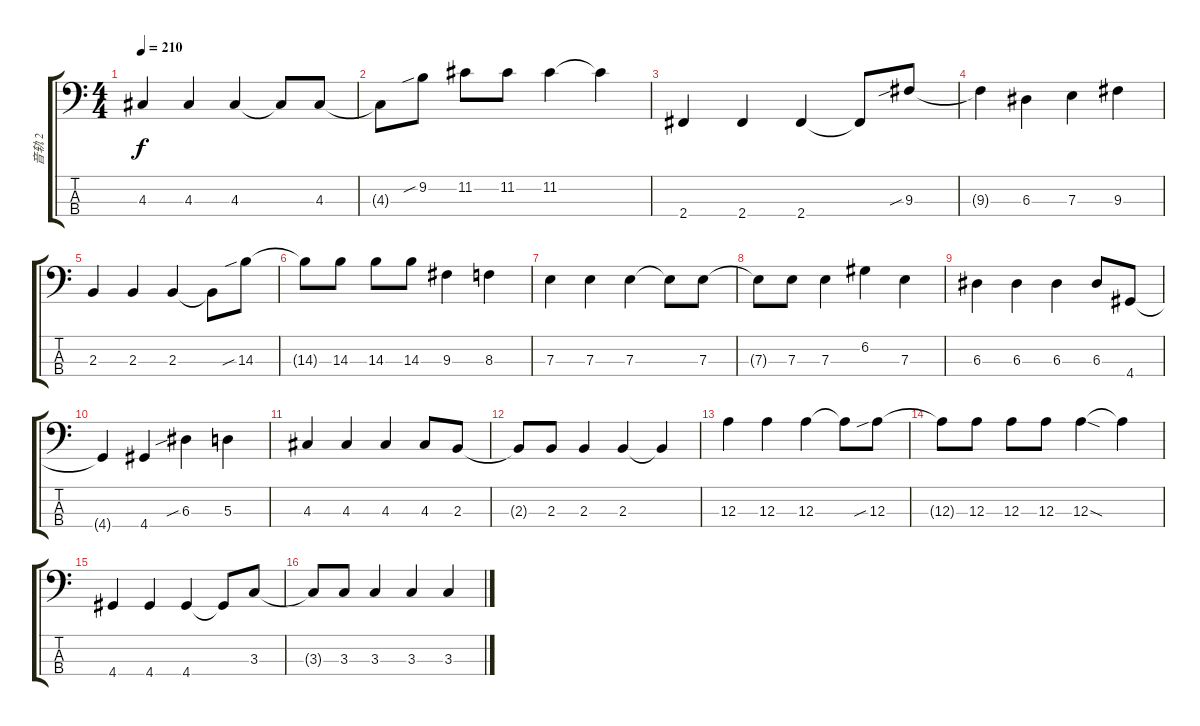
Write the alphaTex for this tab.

\track ("音轨 2" "音轨 2") {instrument electricbassfinger}
\staff {score tabs}
\tuning (G2 D2 A1 E1) {hide}
\ts (4 4)
\tempo 210
\clef f4
\ks c
4.3.4{dy f} 4.3.4 4.3.4 4.3{t}.8 4.3.8 |
4.3{t}.8 9.2{sib}.8 11.2.8 11.2.8 11.2.4 11.2{t}.4 |
2.4.4 2.4.4 2.4.4 2.4{t}.8 9.3{sib}.8 |
9.3{t}.4 6.3.4 7.3.4 9.3.4 |
2.3.4 2.3.4 2.3.4 2.3{t}.8 14.3{sib}.8 |
14.3{t}.8 14.3.8 14.3.8 14.3.8 9.3.4 8.3.4 |
7.3.4 7.3.4 7.3.4 7.3{t}.8 7.3.8 |
7.3{t}.8 7.3.8 7.3.4 6.2.4 7.3.4 |
6.3.4 6.3.4 6.3.4 6.3.8 4.4.8 |
4.4{t}.4 4.4.4 6.3{sib}.4 5.3.4 |
4.3.4 4.3.4 4.3.4 4.3.8 2.3.8 |
2.3{t}.8 2.3.8 2.3.4 2.3.4 2.3{t}.4 |
12.3.4 12.3.4 12.3.4 12.3{t}.8 12.3{sib}.8 |
12.3{t}.8 12.3.8 12.3.8 12.3.8 12.3{sod}.4 12.3{t}.4 |
4.4.4 4.4.4 4.4.4 4.4{t}.8 3.3.8 |
3.3{t}.8 3.3.8 3.3.4 3.3.4 3.3.4
